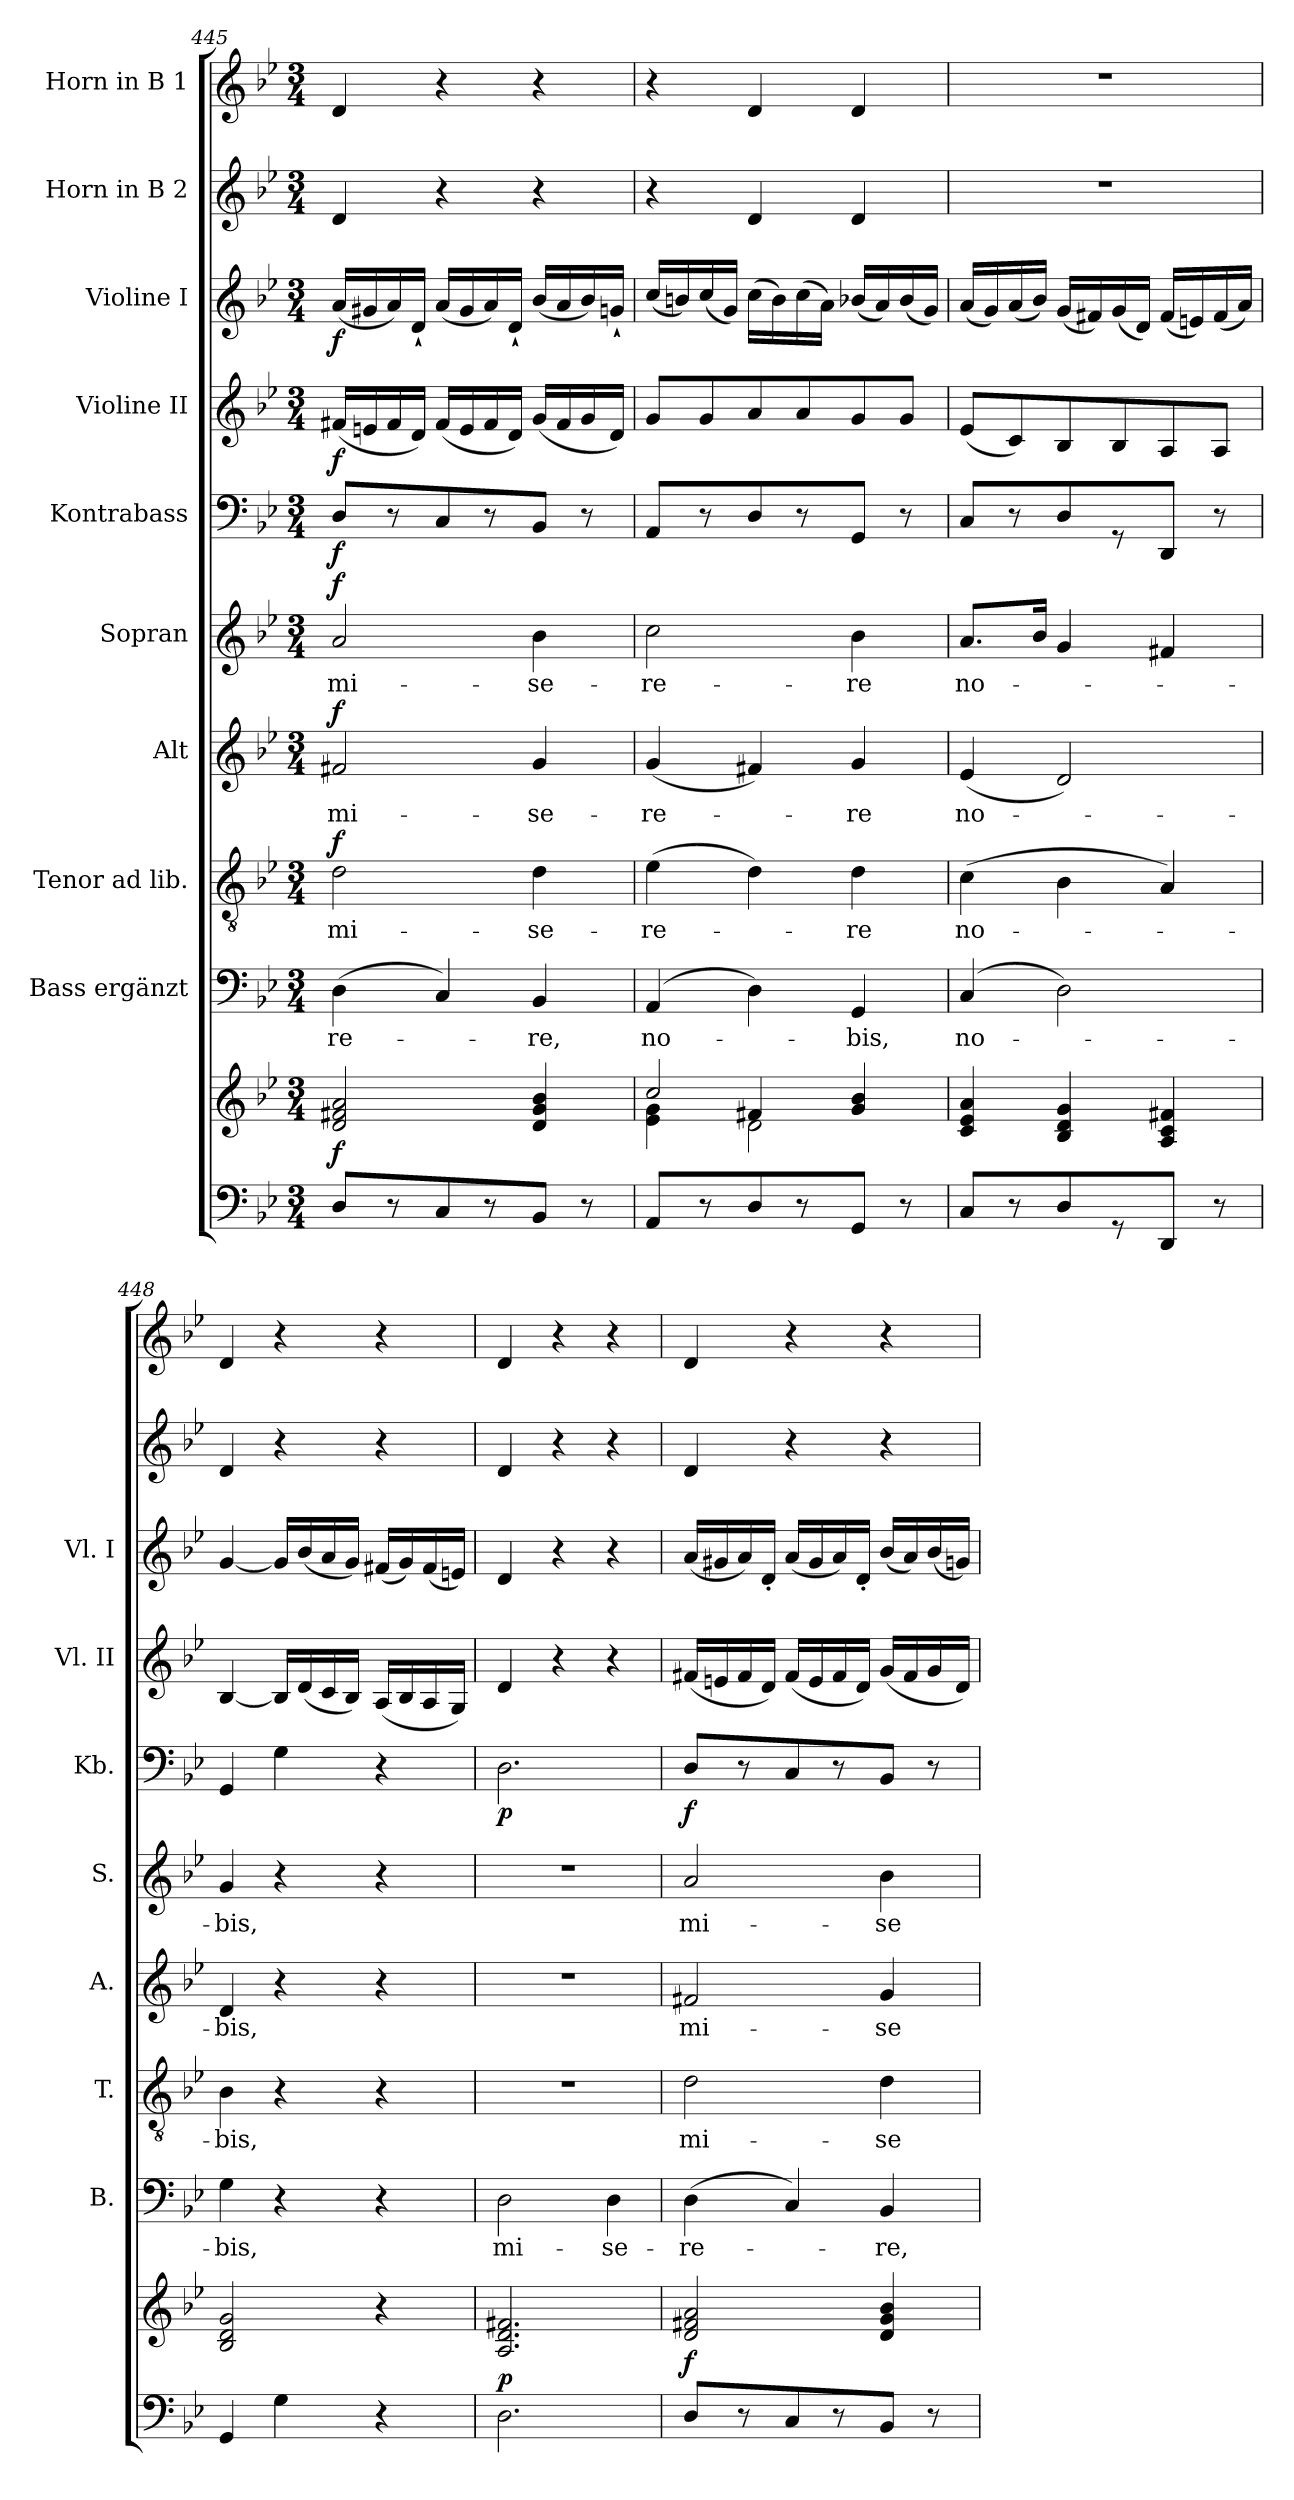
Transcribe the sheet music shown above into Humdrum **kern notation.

**kern	**kern	**dynam	**kern	**text	**kern	**text	**dynam	**kern	**text	**dynam	**kern	**text	**dynam	**kern	**dynam	**kern	**dynam	**kern	**dynam	**kern	**kern
*part10	*part10	*part10	*part9	*part9	*part8	*part8	*part8	*part7	*part7	*part7	*part6	*part6	*part6	*part5	*part5	*part4	*part4	*part3	*part3	*part2	*part1
*staff11	*staff10	*staff10/11	*staff9	*staff9	*staff8	*staff8	*staff8	*staff7	*staff7	*staff7	*staff6	*staff6	*staff6	*staff5	*staff5	*staff4	*staff4	*staff3	*staff3	*staff2	*staff1
*	*	*	*I"Bass ergänzt	*	*I"Tenor ad lib.	*	*	*I"Alt	*	*	*I"Sopran	*	*	*I"Kontrabass	*	*I"Violine II	*	*I"Violine I	*	*I"Horn in B 2	*I"Horn in B 1
*	*	*	*I'B.	*	*I'T.	*	*	*I'A.	*	*	*I'S.	*	*	*I'Kb.	*	*I'Vl. II	*	*I'Vl. I	*	*	*
*clefF4	*clefG2	*	*clefF4	*	*clefGv2	*	*	*clefG2	*	*	*clefG2	*	*	*clefF4	*	*clefG2	*	*clefG2	*	*clefG2	*clefG2
*	*	*	*	*	*	*	*	*	*	*	*	*	*	*ITrd7c12	*	*	*	*	*	*ITrd8c14	*ITrd8c14
*k[b-e-]	*k[b-e-]	*	*k[b-e-]	*	*k[b-e-]	*	*	*k[b-e-]	*	*	*k[b-e-]	*	*	*k[b-e-]	*	*k[b-e-]	*	*k[b-e-]	*	*k[b-e-]	*k[b-e-]
*B-:	*B-:	*	*B-:	*	*B-:	*	*	*B-:	*	*	*B-:	*	*	*B-:	*	*B-:	*	*B-:	*	*B-:	*B-:
*M3/4	*M3/4	*	*M3/4	*	*M3/4	*	*	*M3/4	*	*	*M3/4	*	*	*M3/4	*	*M3/4	*	*M3/4	*	*M3/4	*M3/4
=445	=445	=445	=445	=445	=445	=445	=445	=445	=445	=445	=445	=445	=445	=445	=445	=445	=445	=445	=445	=445	=445
!	!	!LO:DY:a=2	!	!LO:LY:b	!	!LO:LY:b	!LO:DY:a	!	!LO:LY:b	!LO:DY:a	!	!LO:LY:b	!LO:DY:a	!	!LO:DY:b	!	!LO:DY:b	!	!LO:DY:b	!	!
8D/L	2d/ 2f#X/ 2a/	f	(>4D\	-re-	2d\	mi-	f	2f#X/	mi-	f	2a/	mi-	f	8DD/L	f	(<16f#X/LL	f	(<16a/LL	f	4D/	4D/
.	.	.	.	.	.	.	.	.	.	.	.	.	.	.	.	16en/	.	16g#X/	.	.	.
8r	.	.	.	.	.	.	.	.	.	.	.	.	.	8r	.	16f#/	.	16a/)	.	.	.
.	.	.	.	.	.	.	.	.	.	.	.	.	.	.	.	16d/JJ)	.	16d`</JJ	.	.	.
8C/	.	.	4C/)	.	.	.	.	.	.	.	.	.	.	8CC/	.	(<16f#/LL	.	(<16a/LL	.	4r	4r
.	.	.	.	.	.	.	.	.	.	.	.	.	.	.	.	16e/	.	16g#/	.	.	.
8r	.	.	.	.	.	.	.	.	.	.	.	.	.	8r	.	16f#/	.	16a/)	.	.	.
.	.	.	.	.	.	.	.	.	.	.	.	.	.	.	.	16d/JJ)	.	16d`</JJ	.	.	.
!	!	!	!	!LO:LY:b	!	!LO:LY:b	!	!	!LO:LY:b	!	!	!LO:LY:b	!	!	!	!	!	!	!	!	!
8BB-/J	4d/ 4g/ 4b-/	.	4BB-/	-re,	4d\	-se-	.	4g/	-se-	.	4b-\	-se-	.	8BBB-/J	.	(<16g/LL	.	(<16b-/LL	.	4r	4r
.	.	.	.	.	.	.	.	.	.	.	.	.	.	.	.	16f#/	.	16a/	.	.	.
8r	.	.	.	.	.	.	.	.	.	.	.	.	.	8r	.	16g/	.	16b-/)	.	.	.
.	.	.	.	.	.	.	.	.	.	.	.	.	.	.	.	16d/JJ)	.	16gn`</JJ	.	.	.
=446	=446	=446	=446	=446	=446	=446	=446	=446	=446	=446	=446	=446	=446	=446	=446	=446	=446	=446	=446	=446	=446
*	*^	*	*	*	*	*	*	*	*	*	*	*	*	*	*	*	*	*	*	*	*
*	*	*^	*	*	*	*	*	*	*	*	*	*	*	*	*	*	*	*	*	*	*	*
!	!	!	!	!	!	!LO:LY:b	!	!LO:LY:b	!	!	!LO:LY:b	!	!	!LO:LY:b	!	!	!	!	!	!	!	!	!
8AA/L	2cc/	4e-\ 4g\	4ryy	.	(4AA/	no-	(>4e-\	-re-	.	(<4g/	-re-	.	2cc\	-re-	.	8AAA/L	.	8g/L	.	(<16cc/LL	.	4r	4r
.	.	.	.	.	.	.	.	.	.	.	.	.	.	.	.	.	.	.	.	16bn/)	.	.	.
8r	.	.	.	.	.	.	.	.	.	.	.	.	.	.	.	8r	.	8g/	.	(<16cc/	.	.	.
.	.	.	.	.	.	.	.	.	.	.	.	.	.	.	.	.	.	.	.	16g/JJ)	.	.	.
8D/	.	2d\	4f#X/	.	4D\)	.	4d\)	.	.	4f#X/)	.	.	.	.	.	8DD/	.	8a/	.	(>16cc\LL	.	4D/	4D/
.	.	.	.	.	.	.	.	.	.	.	.	.	.	.	.	.	.	.	.	16b\)	.	.	.
8r	.	.	.	.	.	.	.	.	.	.	.	.	.	.	.	8r	.	8a/	.	(>16cc\	.	.	.
.	.	.	.	.	.	.	.	.	.	.	.	.	.	.	.	.	.	.	.	16a\JJ)	.	.	.
!	!	!	!	!	!	!LO:LY:b	!	!LO:LY:b	!	!	!LO:LY:b	!	!	!LO:LY:b	!	!	!	!	!	!	!	!	!
8GG/J	4g/ 4b-/	.	4ryy	.	4GG/	-bis,	4d\	-re	.	4g/	-re	.	4b-\	-re	.	8GGG/J	.	8g/	.	(<16b-X/LL	.	4D/	4D/
.	.	.	.	.	.	.	.	.	.	.	.	.	.	.	.	.	.	.	.	16a/)	.	.	.
8r	.	.	.	.	.	.	.	.	.	.	.	.	.	.	.	8r	.	8g/J	.	(<16b-/	.	.	.
.	.	.	.	.	.	.	.	.	.	.	.	.	.	.	.	.	.	.	.	16g/JJ)	.	.	.
*	*v	*v	*v	*	*	*	*	*	*	*	*	*	*	*	*	*	*	*	*	*	*	*	*
!!LO:PB:g=z
=447	=447	=447	=447	=447	=447	=447	=447	=447	=447	=447	=447	=447	=447	=447	=447	=447	=447	=447	=447	=447	=447
!	!	!	!	!LO:LY:b	!	!LO:LY:b	!	!	!LO:LY:b	!	!	!LO:LY:b	!	!	!	!	!	!	!	!	!
8C/L	4c/ 4e-/ 4a/	.	(4C/	no-	(>4c\	no-	.	(<4e-/	no-	.	8.a/L	no-	.	8CC/L	.	(<8e-/L	.	(<16a/LL	.	2.r	2.r
.	.	.	.	.	.	.	.	.	.	.	.	.	.	.	.	.	.	16g/)	.	.	.
8r	.	.	.	.	.	.	.	.	.	.	.	.	.	8r	.	8c/)	.	(<16a/	.	.	.
.	.	.	.	.	.	.	.	.	.	.	16b-/Jk	.	.	.	.	.	.	16b-/JJ)	.	.	.
8D/	4B-/ 4d/ 4g/	.	2D\)	.	4B-\	.	.	2d/)	.	.	4g/	.	.	8DD/	.	8B-/	.	(<16g/LL	.	.	.
.	.	.	.	.	.	.	.	.	.	.	.	.	.	.	.	.	.	16f#X/)	.	.	.
8r	.	.	.	.	.	.	.	.	.	.	.	.	.	8r	.	8B-/	.	(<16g/	.	.	.
.	.	.	.	.	.	.	.	.	.	.	.	.	.	.	.	.	.	16d/JJ)	.	.	.
8DD/J	4A/ 4c/ 4f#X/	.	.	.	4A/)	.	.	.	.	.	4f#X/	.	.	8DDD/J	.	8A/	.	(<16f#/LL	.	.	.
.	.	.	.	.	.	.	.	.	.	.	.	.	.	.	.	.	.	16en/)	.	.	.
8r	.	.	.	.	.	.	.	.	.	.	.	.	.	8r	.	8A/J	.	(<16f#/	.	.	.
.	.	.	.	.	.	.	.	.	.	.	.	.	.	.	.	.	.	16a/JJ)	.	.	.
=448	=448	=448	=448	=448	=448	=448	=448	=448	=448	=448	=448	=448	=448	=448	=448	=448	=448	=448	=448	=448	=448
!	!	!	!	!LO:LY:b	!	!LO:LY:b	!	!	!LO:LY:b	!	!	!LO:LY:b	!	!	!	!	!	!	!	!	!
4GG/	2B-/ 2d/ 2g/	.	4G\	-bis,	4B-\	-bis,	.	4d/	-bis,	.	4g/	-bis,	.	4GGG/	.	[4B-/	.	[4g/	.	4D/	4D/
4G\	.	.	4r	.	4r	.	.	4r	.	.	4r	.	.	4GG\	.	16B-/LL]	.	16g/LL]	.	4r	4r
.	.	.	.	.	.	.	.	.	.	.	.	.	.	.	.	(<16d/	.	(<16b-/	.	.	.
.	.	.	.	.	.	.	.	.	.	.	.	.	.	.	.	16c/	.	16a/	.	.	.
.	.	.	.	.	.	.	.	.	.	.	.	.	.	.	.	16B-/JJ)	.	16g/JJ)	.	.	.
4r	4r	.	4r	.	4r	.	.	4r	.	.	4r	.	.	4r	.	(<16A/LL	.	(<16f#X/LL	.	4r	4r
.	.	.	.	.	.	.	.	.	.	.	.	.	.	.	.	16B-/	.	16g/)	.	.	.
.	.	.	.	.	.	.	.	.	.	.	.	.	.	.	.	16A/	.	(<16f#/	.	.	.
.	.	.	.	.	.	.	.	.	.	.	.	.	.	.	.	16G/JJ)	.	16en/JJ)	.	.	.
=449	=449	=449	=449	=449	=449	=449	=449	=449	=449	=449	=449	=449	=449	=449	=449	=449	=449	=449	=449	=449	=449
!	!	!LO:DY:a=2	!	!LO:LY:b	!	!	!	!	!	!	!	!	!	!	!LO:DY:b	!	!	!	!	!	!
2.D\	2.A/ 2.d/ 2.f#X/	p	2D\	mi-	2.r	.	.	2.r	.	.	2.r	.	.	2.DD\	p	4d/	.	4d/	.	4D/	4D/
.	.	.	.	.	.	.	.	.	.	.	.	.	.	.	.	4r	.	4r	.	4r	4r
!	!	!	!	!LO:LY:b	!	!	!	!	!	!	!	!	!	!	!	!	!	!	!	!	!
.	.	.	4D\	-se-	.	.	.	.	.	.	.	.	.	.	.	4r	.	4r	.	4r	4r
=450	=450	=450	=450	=450	=450	=450	=450	=450	=450	=450	=450	=450	=450	=450	=450	=450	=450	=450	=450	=450	=450
!	!	!LO:DY:a=2	!	!LO:LY:b	!	!LO:LY:b	!	!	!LO:LY:b	!	!	!LO:LY:b	!	!	!LO:DY:b	!	!	!	!	!	!
8D/L	2d/ 2f#X/ 2a/	f	(>4D\	-re-	2d\	mi-	.	2f#X/	mi-	.	2a/	mi-	.	8DD/L	f	(<16f#X/LL	.	(<16a/LL	.	4D/	4D/
.	.	.	.	.	.	.	.	.	.	.	.	.	.	.	.	16en/	.	16g#X/	.	.	.
8r	.	.	.	.	.	.	.	.	.	.	.	.	.	8r	.	16f#/	.	16a/)	.	.	.
.	.	.	.	.	.	.	.	.	.	.	.	.	.	.	.	16d/JJ)	.	16d'</JJ	.	.	.
8C/	.	.	4C/)	.	.	.	.	.	.	.	.	.	.	8CC/	.	(<16f#/LL	.	(<16a/LL	.	4r	4r
.	.	.	.	.	.	.	.	.	.	.	.	.	.	.	.	16e/	.	16g#/	.	.	.
8r	.	.	.	.	.	.	.	.	.	.	.	.	.	8r	.	16f#/	.	16a/)	.	.	.
.	.	.	.	.	.	.	.	.	.	.	.	.	.	.	.	16d/JJ)	.	16d'</JJ	.	.	.
!	!	!	!	!LO:LY:b	!	!LO:LY:b	!	!	!LO:LY:b	!	!	!LO:LY:b	!	!	!	!	!	!	!	!	!
8BB-/J	4d/ 4g/ 4b-/	.	4BB-/	-re,	4d\	-se-	.	4g/	-se-	.	4b-\	-se-	.	8BBB-/J	.	(<16g/LL	.	(<16b-/LL	.	4r	4r
.	.	.	.	.	.	.	.	.	.	.	.	.	.	.	.	16f#/	.	16a/)	.	.	.
8r	.	.	.	.	.	.	.	.	.	.	.	.	.	8r	.	16g/	.	(<16b-/	.	.	.
.	.	.	.	.	.	.	.	.	.	.	.	.	.	.	.	16d/JJ)	.	16gn/JJ)	.	.	.
=	=	=	=	=	=	=	=	=	=	=	=	=	=	=	=	=	=	=	=	=	=
*-	*-	*-	*-	*-	*-	*-	*-	*-	*-	*-	*-	*-	*-	*-	*-	*-	*-	*-	*-	*-	*-
